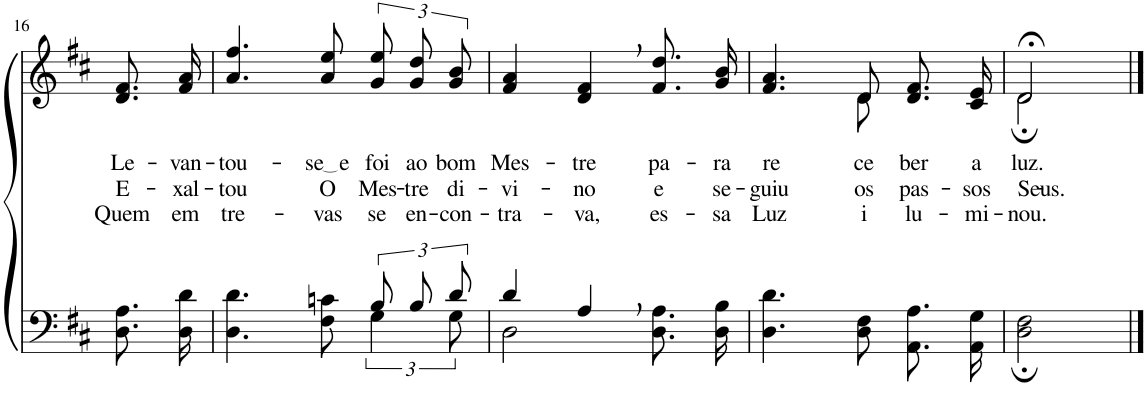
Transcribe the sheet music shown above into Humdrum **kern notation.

**kern	**kern	**text	**text	**text
*part2	*part1	*part1	*part1	*part1
*staff2	*staff1	*staff1	*staff1	*staff1
*I"Parte III e IV	*I"Parte I e II	*	*	*
!!LO:PB:g=z
*clefF4	*clefG2	*	*	*
*Trd1c2	*Trd1c2	*	*	*
*k[f#c#]	*k[f#c#]	*	*	*
*M3/4	*M3/4	*	*	*
=16	=16	=16	=16	=16
!	!	!LO:LY:b	!LO:LY:b	!LO:LY:b
8.D\ 8.A\L	8.d/ 8.f#/L	Le-	E-	Quem
!	!	!LO:LY:b	!LO:LY:b	!LO:LY:b
16D\ 16d\Jk	16f#/ 16a/Jk	-van-	-xal-	em
=17	=17	=17	=17	=17
*^	*	*	*	*
!	!	!	!LO:LY:b	!LO:LY:b	!LO:LY:b
2ryy	4.D\ 4.d\	4.a/ 4.ff#/	-tou-	-tou	tre-
!	!	!	!LO:LY:b	!LO:LY:b	!LO:LY:b
.	8F#\ 8cn\	8a/ 8ee/	se e	O	-vas
!	!	!	!LO:LY:b	!LO:LY:b	!LO:LY:b
12B/L	6G\	12g/ 12ee/L	foi	Mes-	se
!	!	!	!LO:LY:b	!LO:LY:b	!LO:LY:b
12B/	.	12g/ 12dd/	ao	-tre	en-
!	!	!	!LO:LY:b	!LO:LY:b	!LO:LY:b
12d/J	12G\	12g/ 12b/J	bom	di-	-con-
=18	=18	=18	=18	=18	=18
!	!	!	!LO:LY:b	!LO:LY:b	!LO:LY:b
4d/	2D\	4f#/ 4a/	Mes-	-vi-	-tra-
!	!	!	!LO:LY:b	!LO:LY:b	!LO:LY:b
4A,/	.	4d/, 4f#/,	-tre	-no	-va,
!	!	!	!LO:LY:b	!LO:LY:b	!LO:LY:b
4ryy	8.D\ 8.A\L	8.f#/ 8.dd/L	pa-	e	es-
!	!	!	!LO:LY:b	!LO:LY:b	!LO:LY:b
.	16D\ 16B\Jk	16g/ 16b/Jk	-ra	se-	-sa
=19	=19	=19	=19	=19	=19
!	!	!	!LO:LY:b	!LO:LY:b	!LO:LY:b
*v	*v	*^	*	*	*
4.D\ 4.d\	4.f#/ 4.a/	4.ryy	re-	-guiu	Luz
!	!	!	!LO:LY:b	!LO:LY:b	!LO:LY:b
8D\ 8F#\	8d/	8d\	-ce-	os	i-
!	!	!	!LO:LY:b	!LO:LY:b	!LO:LY:b
8.AA\ 8.A\L	8.d/ 8.f#/L	4ryy	-ber	pas-	-lu-
!	!	!	!LO:LY:b	!LO:LY:b	!LO:LY:b
16AA\ 16G\Jk	16c#/ 16e/Jk	.	a	-sos	-mi-
=20	=20	=20	=20	=20	=20
!	!	!	!LO:LY:b	!LO:LY:b	!LO:LY:b
2D\; 2F#\;	2d;<\	2d;/	luz.	Seus.-	-nou.
*	*v	*v	*	*	*
==	==	==	==	==
*-	*-	*-	*-	*-
